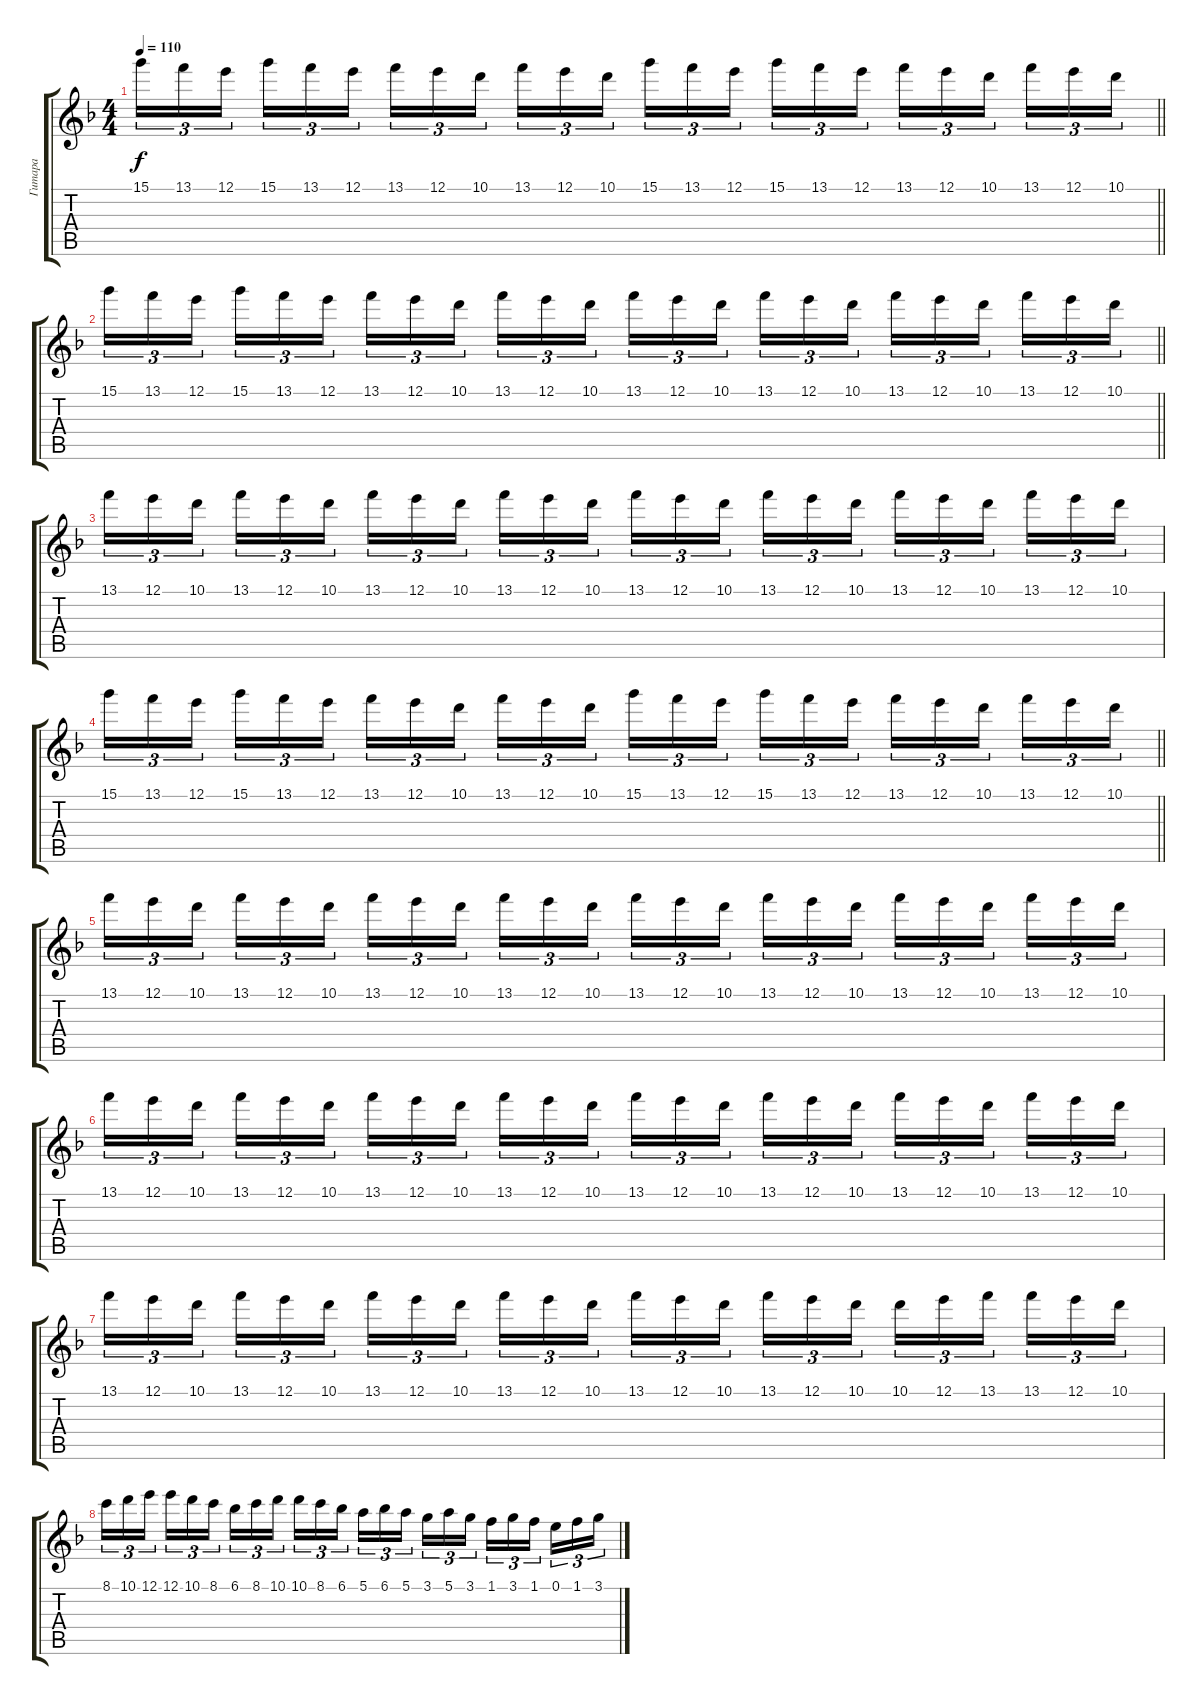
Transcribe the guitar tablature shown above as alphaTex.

\track ("Гитара" "Гитара") {instrument acousticguitarnylon}
\staff {score tabs}
\tuning (E4 B3 G3 D3 A2 E2) {hide}
\ts (4 4)
\tempo 110
\clef g2
\barLineRight lightlight
\ks dminor
15.1.16{tu (3 2) dy f} 13.1.16{tu (3 2)} 12.1.16{tu (3 2) beam splitsecondary} 15.1.16{tu (3 2)} 13.1.16{tu (3 2)} 12.1.16{tu (3 2)} 13.1.16{tu (3 2)} 12.1.16{tu (3 2)} 10.1.16{tu (3 2) beam splitsecondary} 13.1.16{tu (3 2)} 12.1.16{tu (3 2)} 10.1.16{tu (3 2)} 15.1.16{tu (3 2)} 13.1.16{tu (3 2)} 12.1.16{tu (3 2) beam splitsecondary} 15.1.16{tu (3 2)} 13.1.16{tu (3 2)} 12.1.16{tu (3 2)} 13.1.16{tu (3 2)} 12.1.16{tu (3 2)} 10.1.16{tu (3 2) beam splitsecondary} 13.1.16{tu (3 2)} 12.1.16{tu (3 2)} 10.1.16{tu (3 2)} |
\barLineRight lightlight
15.1.16{tu (3 2)} 13.1.16{tu (3 2)} 12.1.16{tu (3 2) beam splitsecondary} 15.1.16{tu (3 2)} 13.1.16{tu (3 2)} 12.1.16{tu (3 2)} 13.1.16{tu (3 2)} 12.1.16{tu (3 2)} 10.1.16{tu (3 2) beam splitsecondary} 13.1.16{tu (3 2)} 12.1.16{tu (3 2)} 10.1.16{tu (3 2)} 13.1.16{tu (3 2)} 12.1.16{tu (3 2)} 10.1.16{tu (3 2) beam splitsecondary} 13.1.16{tu (3 2)} 12.1.16{tu (3 2)} 10.1.16{tu (3 2)} 13.1.16{tu (3 2)} 12.1.16{tu (3 2)} 10.1.16{tu (3 2) beam splitsecondary} 13.1.16{tu (3 2)} 12.1.16{tu (3 2)} 10.1.16{tu (3 2)} |
13.1.16{tu (3 2)} 12.1.16{tu (3 2)} 10.1.16{tu (3 2) beam splitsecondary} 13.1.16{tu (3 2)} 12.1.16{tu (3 2)} 10.1.16{tu (3 2)} 13.1.16{tu (3 2)} 12.1.16{tu (3 2)} 10.1.16{tu (3 2) beam splitsecondary} 13.1.16{tu (3 2)} 12.1.16{tu (3 2)} 10.1.16{tu (3 2)} 13.1.16{tu (3 2)} 12.1.16{tu (3 2)} 10.1.16{tu (3 2) beam splitsecondary} 13.1.16{tu (3 2)} 12.1.16{tu (3 2)} 10.1.16{tu (3 2)} 13.1.16{tu (3 2)} 12.1.16{tu (3 2)} 10.1.16{tu (3 2) beam splitsecondary} 13.1.16{tu (3 2)} 12.1.16{tu (3 2)} 10.1.16{tu (3 2)} |
\barLineRight lightlight
15.1.16{tu (3 2)} 13.1.16{tu (3 2)} 12.1.16{tu (3 2) beam splitsecondary} 15.1.16{tu (3 2)} 13.1.16{tu (3 2)} 12.1.16{tu (3 2)} 13.1.16{tu (3 2)} 12.1.16{tu (3 2)} 10.1.16{tu (3 2) beam splitsecondary} 13.1.16{tu (3 2)} 12.1.16{tu (3 2)} 10.1.16{tu (3 2)} 15.1.16{tu (3 2)} 13.1.16{tu (3 2)} 12.1.16{tu (3 2) beam splitsecondary} 15.1.16{tu (3 2)} 13.1.16{tu (3 2)} 12.1.16{tu (3 2)} 13.1.16{tu (3 2)} 12.1.16{tu (3 2)} 10.1.16{tu (3 2) beam splitsecondary} 13.1.16{tu (3 2)} 12.1.16{tu (3 2)} 10.1.16{tu (3 2)} |
13.1.16{tu (3 2)} 12.1.16{tu (3 2)} 10.1.16{tu (3 2) beam splitsecondary} 13.1.16{tu (3 2)} 12.1.16{tu (3 2)} 10.1.16{tu (3 2)} 13.1.16{tu (3 2)} 12.1.16{tu (3 2)} 10.1.16{tu (3 2) beam splitsecondary} 13.1.16{tu (3 2)} 12.1.16{tu (3 2)} 10.1.16{tu (3 2)} 13.1.16{tu (3 2)} 12.1.16{tu (3 2)} 10.1.16{tu (3 2) beam splitsecondary} 13.1.16{tu (3 2)} 12.1.16{tu (3 2)} 10.1.16{tu (3 2)} 13.1.16{tu (3 2)} 12.1.16{tu (3 2)} 10.1.16{tu (3 2) beam splitsecondary} 13.1.16{tu (3 2)} 12.1.16{tu (3 2)} 10.1.16{tu (3 2)} |
13.1.16{tu (3 2)} 12.1.16{tu (3 2)} 10.1.16{tu (3 2) beam splitsecondary} 13.1.16{tu (3 2)} 12.1.16{tu (3 2)} 10.1.16{tu (3 2)} 13.1.16{tu (3 2)} 12.1.16{tu (3 2)} 10.1.16{tu (3 2) beam splitsecondary} 13.1.16{tu (3 2)} 12.1.16{tu (3 2)} 10.1.16{tu (3 2)} 13.1.16{tu (3 2)} 12.1.16{tu (3 2)} 10.1.16{tu (3 2) beam splitsecondary} 13.1.16{tu (3 2)} 12.1.16{tu (3 2)} 10.1.16{tu (3 2)} 13.1.16{tu (3 2)} 12.1.16{tu (3 2)} 10.1.16{tu (3 2) beam splitsecondary} 13.1.16{tu (3 2)} 12.1.16{tu (3 2)} 10.1.16{tu (3 2)} |
13.1.16{tu (3 2)} 12.1.16{tu (3 2)} 10.1.16{tu (3 2) beam splitsecondary} 13.1.16{tu (3 2)} 12.1.16{tu (3 2)} 10.1.16{tu (3 2)} 13.1.16{tu (3 2)} 12.1.16{tu (3 2)} 10.1.16{tu (3 2) beam splitsecondary} 13.1.16{tu (3 2)} 12.1.16{tu (3 2)} 10.1.16{tu (3 2)} 13.1.16{tu (3 2)} 12.1.16{tu (3 2)} 10.1.16{tu (3 2) beam splitsecondary} 13.1.16{tu (3 2)} 12.1.16{tu (3 2)} 10.1.16{tu (3 2)} 10.1.16{tu (3 2)} 12.1.16{tu (3 2)} 13.1.16{tu (3 2) beam splitsecondary} 13.1.16{tu (3 2)} 12.1.16{tu (3 2)} 10.1.16{tu (3 2)} |
8.1.16{tu (3 2)} 10.1.16{tu (3 2)} 12.1.16{tu (3 2) beam splitsecondary} 12.1.16{tu (3 2)} 10.1.16{tu (3 2)} 8.1.16{tu (3 2)} 6.1.16{tu (3 2)} 8.1.16{tu (3 2)} 10.1.16{tu (3 2) beam splitsecondary} 10.1.16{tu (3 2)} 8.1.16{tu (3 2)} 6.1.16{tu (3 2)} 5.1.16{tu (3 2)} 6.1.16{tu (3 2)} 5.1.16{tu (3 2) beam splitsecondary} 3.1.16{tu (3 2)} 5.1.16{tu (3 2)} 3.1.16{tu (3 2)} 1.1.16{tu (3 2)} 3.1.16{tu (3 2)} 1.1.16{tu (3 2) beam splitsecondary} 0.1.16{tu (3 2)} 1.1.16{tu (3 2)} 3.1.16{tu (3 2)}
